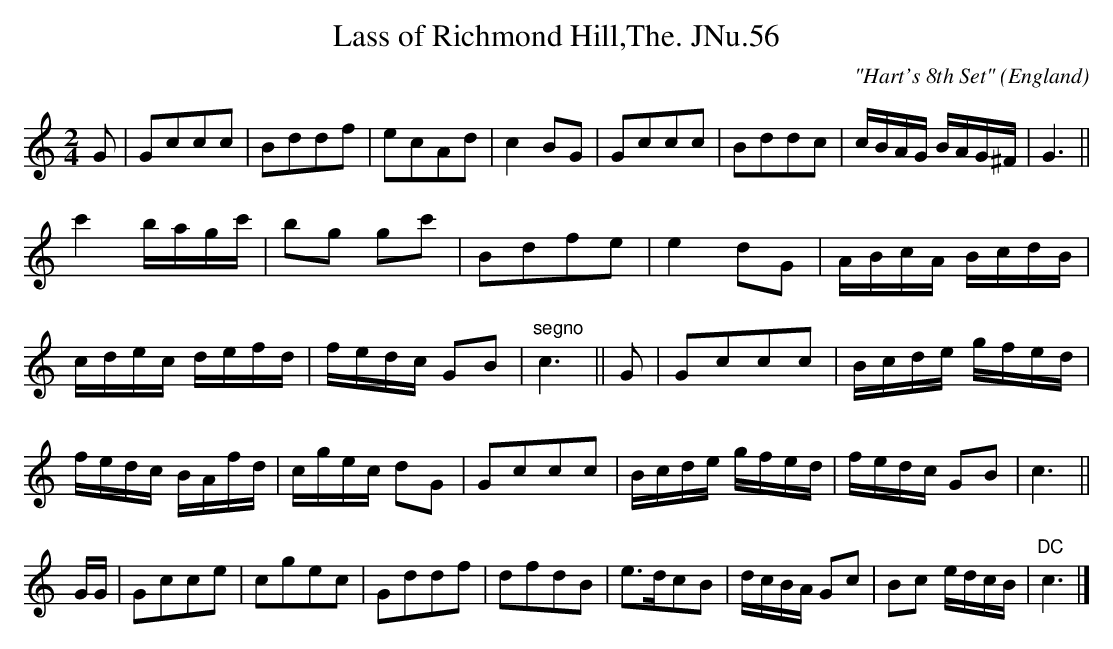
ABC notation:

X:1
T:Lass of Richmond Hill,The. JNu.56
M:2/4
L:1/8
C:"Hart's 8th Set"
O:England
K:C
G|Gccc|Bddf|ecAd|c2BG|Gccc|Bddc|c/B/A/G/ B/A/G/^F/|G3||!
c'2 b/a/g/c'/|bg gc'|Bdfe|e2dG|A/B/c/A/ B/c/d/B/|
c/d/e/c/ d/e/f/d/|f/e/d/c/ GB|"segno"c3||
G|Gccc |B/c/d/e/ g/f/e/d/|f/e/d/c/ B/A/f/d/|
c/g/e/c/ dG|Gccc|B/c/d/e/ g/f/e/d/|f/e/d/c/ GB|c3||!
G/G/|Gcce|cgec|Gddf|dfdB|e>dcB|d/c/B/A/ Gc|Bc e/d/c/B/|"DC"c3|]
